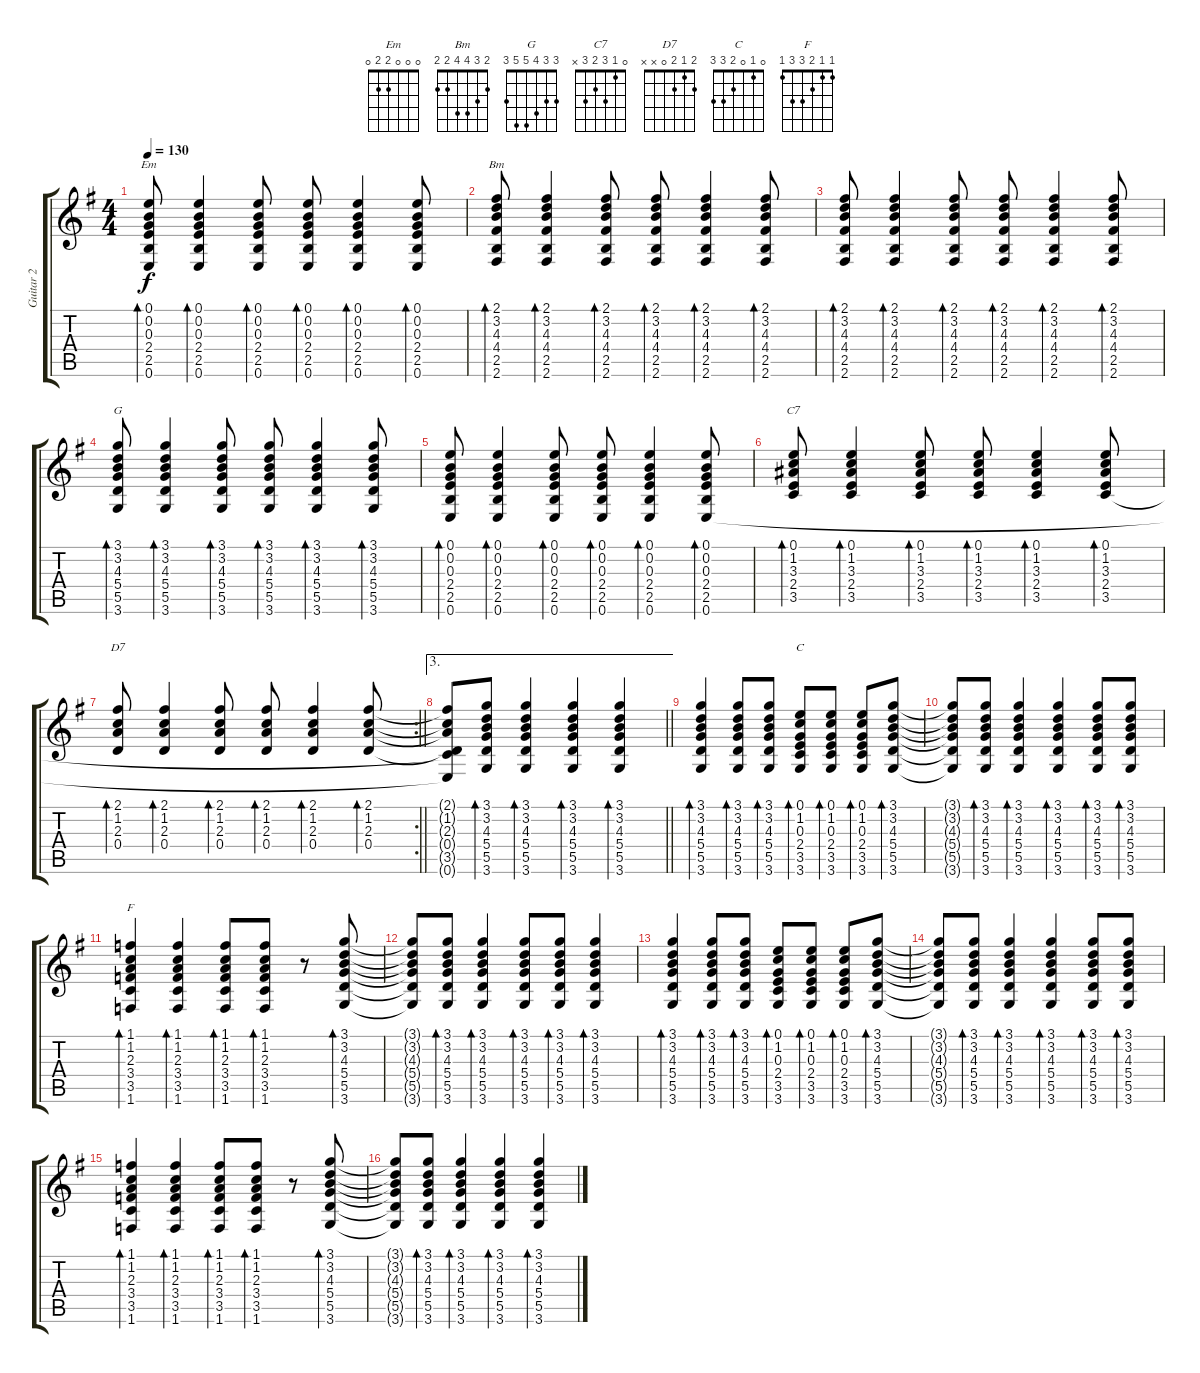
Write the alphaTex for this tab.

\track ("Guitar 2" "Guitar 2") {instrument electricguitarclean}
\staff {score tabs}
\tuning (E4 B3 G3 D3 A2 E2) {hide}
\chord ("Em" 0 0 0 2 2 0)
\chord ("Bm" 2 3 4 4 2 2) {barre 0}
\chord ("G" 3 3 4 5 5 3) {barre 0}
\chord ("C7" 0 1 3 2 3 x)
\chord ("D7" 2 1 2 0 x x)
\chord ("C" 0 1 0 2 3 3)
\chord ("F" 1 1 2 3 3 1) {barre 0}
\ts (4 4)
\tempo 130
\clef g2
\ks g
(0.1 0.2 0.3 2.4 2.5 0.6).8{bd 60 ch "Em" dy f} (0.1 0.2 0.3 2.4 2.5 0.6).4{bd 60} (0.1 0.2 0.3 2.4 2.5 0.6).8{bd 60} (0.1 0.2 0.3 2.4 2.5 0.6).8{bd 60} (0.1 0.2 0.3 2.4 2.5 0.6).4{bd 60} (0.1 0.2 0.3 2.4 2.5 0.6).8{bd 60} |
(2.1 3.2 4.3 4.4 2.5 2.6).8{bd 60 ch "Bm"} (2.1 3.2 4.3 4.4 2.5 2.6).4{bd 60} (2.1 3.2 4.3 4.4 2.5 2.6).8{bd 60} (2.1 3.2 4.3 4.4 2.5 2.6).8{bd 60} (2.1 3.2 4.3 4.4 2.5 2.6).4{bd 60} (2.1 3.2 4.3 4.4 2.5 2.6).8{bd 60} |
(2.1 3.2 4.3 4.4 2.5 2.6).8{bd 60} (2.1 3.2 4.3 4.4 2.5 2.6).4{bd 60} (2.1 3.2 4.3 4.4 2.5 2.6).8{bd 60} (2.1 3.2 4.3 4.4 2.5 2.6).8{bd 60} (2.1 3.2 4.3 4.4 2.5 2.6).4{bd 60} (2.1 3.2 4.3 4.4 2.5 2.6).8{bd 60} |
(3.1 3.2 4.3 5.4 5.5 3.6).8{bd 60 ch "G"} (3.1 3.2 4.3 5.4 5.5 3.6).4{bd 60} (3.1 3.2 4.3 5.4 5.5 3.6).8{bd 60} (3.1 3.2 4.3 5.4 5.5 3.6).8{bd 60} (3.1 3.2 4.3 5.4 5.5 3.6).4{bd 60} (3.1 3.2 4.3 5.4 5.5 3.6).8{bd 60} |
(0.1 0.2 0.3 2.4 2.5 0.6).8{bd 60} (0.1 0.2 0.3 2.4 2.5 0.6).4{bd 60} (0.1 0.2 0.3 2.4 2.5 0.6).8{bd 60} (0.1 0.2 0.3 2.4 2.5 0.6).8{bd 60} (0.1 0.2 0.3 2.4 2.5 0.6).4{bd 60} (0.1 0.2 0.3 2.4 2.5 0.6).8{bd 60} |
(0.1 1.2 3.3 2.4 3.5).8{bd 60 ch "C7"} (0.1 1.2 3.3 2.4 3.5).4{bd 60} (0.1 1.2 3.3 2.4 3.5).8{bd 60} (0.1 1.2 3.3 2.4 3.5).8{bd 60} (0.1 1.2 3.3 2.4 3.5).4{bd 60} (0.1 1.2 3.3 2.4 3.5).8{bd 60} |
\rc 2
\barLineRight lightlight
(2.1 1.2 2.3 0.4).8{bd 60 ch "D7"} (2.1 1.2 2.3 0.4).4{bd 60} (2.1 1.2 2.3 0.4).8{bd 60} (2.1 1.2 2.3 0.4).8{bd 60} (2.1 1.2 2.3 0.4).4{bd 60} (2.1 1.2 2.3 0.4).8{bd 60} |
\ae 3
\barLineRight lightlight
(2.1{t} 1.2{t} 2.3{t} 0.4{t} 3.5{t} 0.6{t}).8 (3.1 3.2 4.3 5.4 5.5 3.6).8{bd 60} (3.1 3.2 4.3 5.4 5.5 3.6).4{bd 60} (3.1 3.2 4.3 5.4 5.5 3.6).4{bd 60} (3.1 3.2 4.3 5.4 5.5 3.6).4{bd 60} |
(3.1 3.2 4.3 5.4 5.5 3.6).4{bd 60} (3.1 3.2 4.3 5.4 5.5 3.6).8{bd 60} (3.1 3.2 4.3 5.4 5.5 3.6).8{bd 60} (0.1 1.2 0.3 2.4 3.5 3.6).8{bd 60 ch "C"} (0.1 1.2 0.3 2.4 3.5 3.6).8{bd 60} (0.1 1.2 0.3 2.4 3.5 3.6).8{bd 60} (3.1 3.2 4.3 5.4 5.5 3.6).8{bd 60} |
(3.1{t} 3.2{t} 4.3{t} 5.4{t} 5.5{t} 3.6{t}).8 (3.1 3.2 4.3 5.4 5.5 3.6).8{bd 60} (3.1 3.2 4.3 5.4 5.5 3.6).4{bd 60} (3.1 3.2 4.3 5.4 5.5 3.6).4{bd 60} (3.1 3.2 4.3 5.4 5.5 3.6).8{bd 60} (3.1 3.2 4.3 5.4 5.5 3.6).8{bd 60} |
(1.1 1.2 2.3 3.4 3.5 1.6).4{bd 60 ch "F"} (1.1 1.2 2.3 3.4 3.5 1.6).4{bd 60} (1.1 1.2 2.3 3.4 3.5 1.6).8{bd 60} (1.1 1.2 2.3 3.4 3.5 1.6).8{bd 60} r.8 (3.1 3.2 4.3 5.4 5.5 3.6).8{bd 60} |
(3.1{t} 3.2{t} 4.3{t} 5.4{t} 5.5{t} 3.6{t}).8 (3.1 3.2 4.3 5.4 5.5 3.6).8{bd 60} (3.1 3.2 4.3 5.4 5.5 3.6).4{bd 60} (3.1 3.2 4.3 5.4 5.5 3.6).8{bd 60} (3.1 3.2 4.3 5.4 5.5 3.6).8{bd 60} (3.1 3.2 4.3 5.4 5.5 3.6).4{bd 60} |
(3.1 3.2 4.3 5.4 5.5 3.6).4{bd 60} (3.1 3.2 4.3 5.4 5.5 3.6).8{bd 60} (3.1 3.2 4.3 5.4 5.5 3.6).8{bd 60} (0.1 1.2 0.3 2.4 3.5 3.6).8{bd 60} (0.1 1.2 0.3 2.4 3.5 3.6).8{bd 60} (0.1 1.2 0.3 2.4 3.5 3.6).8{bd 60} (3.1 3.2 4.3 5.4 5.5 3.6).8{bd 60} |
(3.1{t} 3.2{t} 4.3{t} 5.4{t} 5.5{t} 3.6{t}).8 (3.1 3.2 4.3 5.4 5.5 3.6).8{bd 60} (3.1 3.2 4.3 5.4 5.5 3.6).4{bd 60} (3.1 3.2 4.3 5.4 5.5 3.6).4{bd 60} (3.1 3.2 4.3 5.4 5.5 3.6).8{bd 60} (3.1 3.2 4.3 5.4 5.5 3.6).8{bd 60} |
(1.1 1.2 2.3 3.4 3.5 1.6).4{bd 60} (1.1 1.2 2.3 3.4 3.5 1.6).4{bd 60} (1.1 1.2 2.3 3.4 3.5 1.6).8{bd 60} (1.1 1.2 2.3 3.4 3.5 1.6).8{bd 60} r.8 (3.1 3.2 4.3 5.4 5.5 3.6).8{bd 60} |
(3.1{t} 3.2{t} 4.3{t} 5.4{t} 5.5{t} 3.6{t}).8 (3.1 3.2 4.3 5.4 5.5 3.6).8{bd 60} (3.1 3.2 4.3 5.4 5.5 3.6).4{bd 60} (3.1 3.2 4.3 5.4 5.5 3.6).4{bd 60} (3.1 3.2 4.3 5.4 5.5 3.6).4{bd 60}
